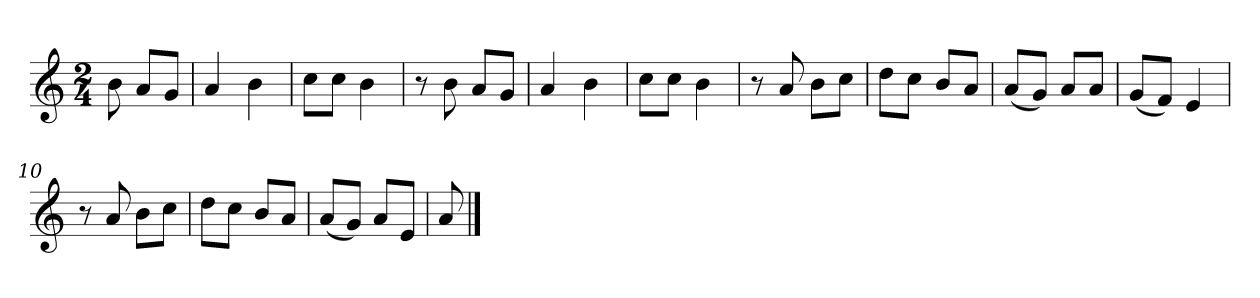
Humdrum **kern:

**kern
*part1
*staff1
*k[]
*M2/4
*MM120
=
8b
8aL
8gJ
=1
4a
4b
=2
8ccL
8ccJ
4b
=3
8r
8b
8aL
8gJ
=4
4a
4b
=5
8ccL
8ccJ
4b
=6
8r
8a
8bL
8ccJ
=7
8ddL
8ccJ
8bL
8aJ
=8
(8aL
8gJ)
8aL
8aJ
=9
(8gL
8fJ)
4e
=10
8r
8a
8bL
8ccJ
=11
8ddL
8ccJ
8bL
8aJ
=12
(8aL
8gJ)
8aL
8eJ
=13
8a
==
*-
